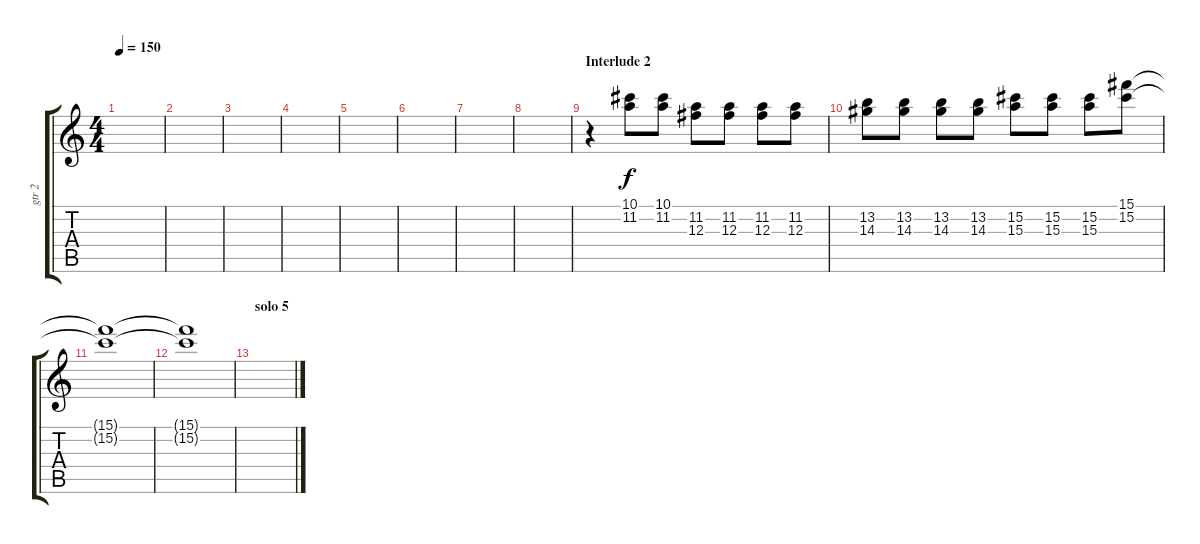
\track ("gtr 2" "gtr 2") {instrument overdrivenguitar}
\staff {score tabs}
\tuning (Eb4 Bb3 Gb3 Db3 Ab2 Db2) {hide}
\ts (4 4)
\tempo 150
\clef g2
\ks c
|
|
|
|
|
|
|
|
\section ("" "Interlude 2")
r.4 (10.1 11.2).8 (10.1 11.2).8 (11.2 12.3).8 (11.2 12.3).8 (11.2 12.3).8 (11.2 12.3).8 |
(13.2 14.3).8 (13.2 14.3).8 (13.2 14.3).8 (13.2 14.3).8 (15.2 15.3).8 (15.2 15.3).8 (15.2 15.3).8 (15.1 15.2).8 |
(15.1{t} 15.2{t}).1 |
(15.1{t} 15.2{t}).1 |
\section ("" "solo 5")
